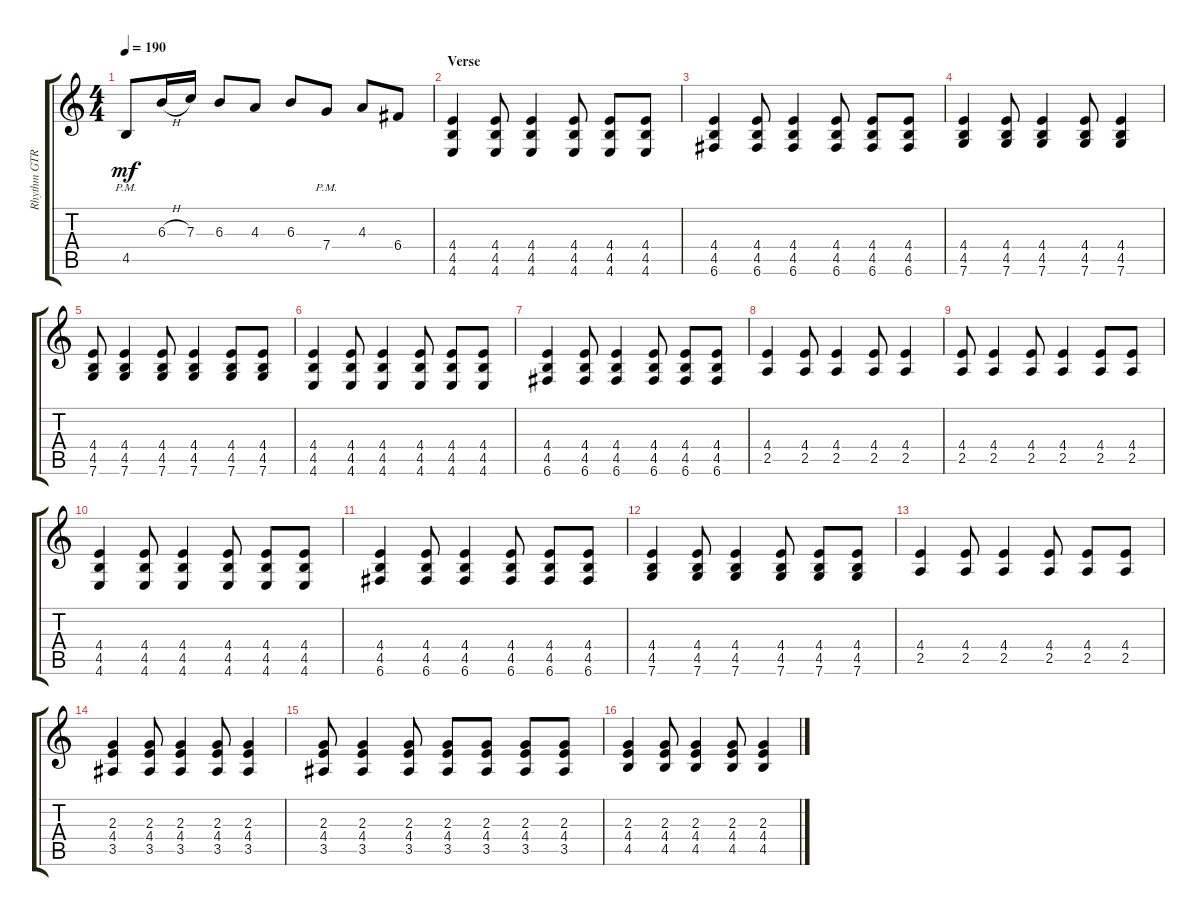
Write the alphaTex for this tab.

\track ("Rhythm GTR 2" "Rhythm GTR") {instrument distortionguitar}
\staff {score tabs}
\tuning (D4 A3 F3 C3 G2 C2) {hide}
\ts (4 4)
\tempo 190
\clef g2
\ks aminor
4.5{pm}.8{dy mf} 6.3{h}.16 7.3.16 6.3.8 4.3.8 6.3.8 7.4{pm}.8 4.3.8 6.4.8 |
\section ("" "Verse")
(4.4 4.5 4.6).4 (4.4 4.5 4.6).8 (4.4 4.5 4.6).4 (4.4 4.5 4.6).8 (4.4 4.5 4.6).8 (4.4 4.5 4.6).8 |
(4.4 4.5 6.6).4 (4.4 4.5 6.6).8 (4.4 4.5 6.6).4 (4.4 4.5 6.6).8 (4.4 4.5 6.6).8 (4.4 4.5 6.6).8 |
(4.4 4.5 7.6).4 (4.4 4.5 7.6).8 (4.4 4.5 7.6).4 (4.4 4.5 7.6).8 (4.4 4.5 7.6).4 |
(4.4 4.5 7.6).8 (4.4 4.5 7.6).4 (4.4 4.5 7.6).8 (4.4 4.5 7.6).4 (4.4 4.5 7.6).8 (4.4 4.5 7.6).8 |
(4.4 4.5 4.6).4 (4.4 4.5 4.6).8 (4.4 4.5 4.6).4 (4.4 4.5 4.6).8 (4.4 4.5 4.6).8 (4.4 4.5 4.6).8 |
(4.4 4.5 6.6).4 (4.4 4.5 6.6).8 (4.4 4.5 6.6).4 (4.4 4.5 6.6).8 (4.4 4.5 6.6).8 (4.4 4.5 6.6).8 |
(4.4 2.5).4 (4.4 2.5).8 (4.4 2.5).4 (4.4 2.5).8 (4.4 2.5).4 |
(4.4 2.5).8 (4.4 2.5).4 (4.4 2.5).8 (4.4 2.5).4 (4.4 2.5).8 (4.4 2.5).8 |
(4.4 4.5 4.6).4 (4.4 4.5 4.6).8 (4.4 4.5 4.6).4 (4.4 4.5 4.6).8 (4.4 4.5 4.6).8 (4.4 4.5 4.6).8 |
(4.4 4.5 6.6).4 (4.4 4.5 6.6).8 (4.4 4.5 6.6).4 (4.4 4.5 6.6).8 (4.4 4.5 6.6).8 (4.4 4.5 6.6).8 |
(4.4 4.5 7.6).4 (4.4 4.5 7.6).8 (4.4 4.5 7.6).4 (4.4 4.5 7.6).8 (4.4 4.5 7.6).8 (4.4 4.5 7.6).8 |
(4.4 2.5).4 (4.4 2.5).8 (4.4 2.5).4 (4.4 2.5).8 (4.4 2.5).8 (4.4 2.5).8 |
(2.3 4.4 3.5).4 (2.3 4.4 3.5).8 (2.3 4.4 3.5).4 (2.3 4.4 3.5).8 (2.3 4.4 3.5).4 |
(2.3 4.4 3.5).8 (2.3 4.4 3.5).4 (2.3 4.4 3.5).8 (2.3 4.4 3.5).8 (2.3 4.4 3.5).8 (2.3 4.4 3.5).8 (2.3 4.4 3.5).8 |
(2.3 4.4 4.5).4 (2.3 4.4 4.5).8 (2.3 4.4 4.5).4 (2.3 4.4 4.5).8 (2.3 4.4 4.5).4
